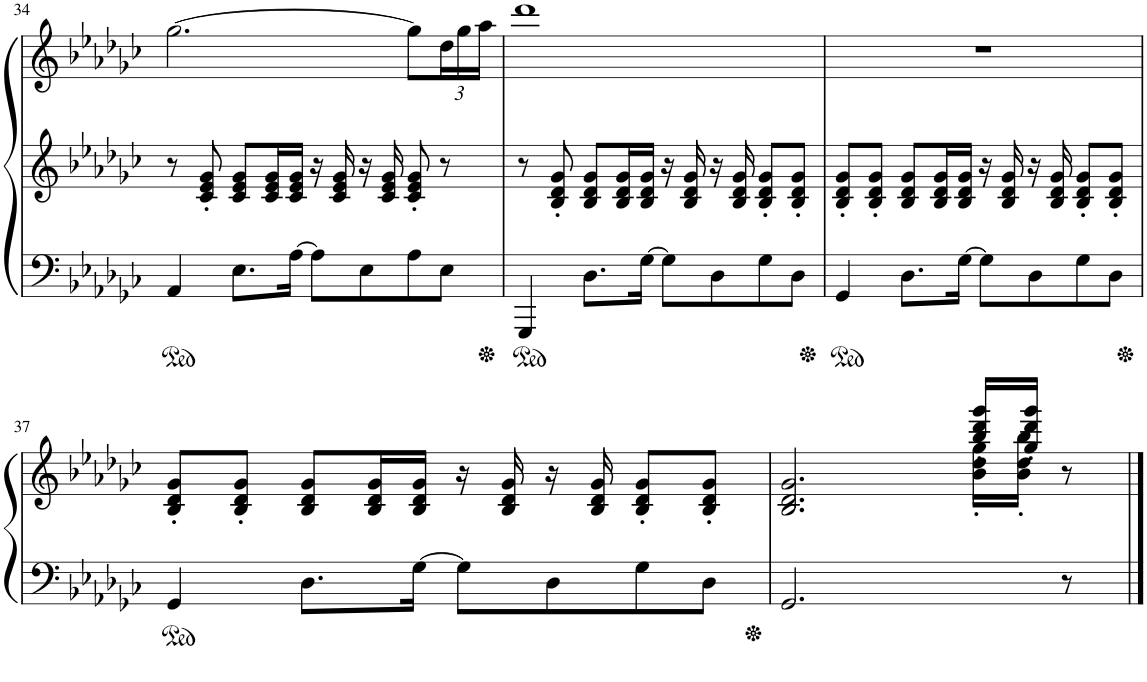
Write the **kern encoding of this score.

**kern	**kern	**kern
*part1	*part1	*part1
*staff3	*staff2	*staff1
*I"Piano	*	*
*I'Pno.	*	*
!!LO:PB:g=z
*clefF4	*clefG2	*clefG2
*k[b-e-a-d-g-c-]	*k[b-e-a-d-g-c-]	*k[b-e-a-d-g-c-]
*M4/4	*M4/4	*M4/4
=34	=34	=34
4AA-/	8r	[2.gg-\
.	8c-/' 8e-/' 8g-/'	.
8.E-\L	8c-/ 8e-/ 8g-/L	.
.	16c-/ 16e-/ 16g-/L	.
[16A-\Jk	16c-/ 16e-/ 16g-/JJ	.
8A-\L]	16r	.
.	16c-/ 16e-/ 16g-/	.
8E-\	16r	.
.	16c-/ 16e-/ 16g-/	.
8A-\	8c-/' 8e-/' 8g-/'	8gg-\L]
*	*	*Xbrackettup
8E-\J	8r	24dd-\L
.	.	24gg-\
.	.	24aa-\JJ
=35	=35	=35
4GGG-/	8r	1ddd-
.	8B-/' 8d-/' 8g-/'	.
8.D-\L	8B-/ 8d-/ 8g-/L	.
.	16B-/ 16d-/ 16g-/L	.
[16G-\Jk	16B-/ 16d-/ 16g-/JJ	.
8G-\L]	16r	.
.	16B-/ 16d-/ 16g-/	.
8D-\	16r	.
.	16B-/ 16d-/ 16g-/	.
8G-\	8B-/' 8d-/' 8g-/'L	.
8D-\J	8B-/' 8d-/' 8g-/'J	.
=36	=36	=36
4GG-/	8B-/' 8d-/' 8g-/'L	1r
.	8B-/' 8d-/' 8g-/'J	.
8.D-\L	8B-/ 8d-/ 8g-/L	.
.	16B-/ 16d-/ 16g-/L	.
[16G-\Jk	16B-/ 16d-/ 16g-/JJ	.
8G-\L]	16r	.
.	16B-/ 16d-/ 16g-/	.
8D-\	16r	.
.	16B-/ 16d-/ 16g-/	.
8G-\	8B-/' 8d-/' 8g-/'L	.
8D-\J	8B-/' 8d-/' 8g-/'J	.
!!LO:LB:g=z
=37	=37	=37
4GG-/	8B-/' 8d-/' 8g-/'L	1r
.	8B-/' 8d-/' 8g-/'J	.
8.D-\L	8B-/ 8d-/ 8g-/L	.
.	16B-/ 16d-/ 16g-/L	.
[16G-\Jk	16B-/ 16d-/ 16g-/JJ	.
8G-\L]	16r	.
.	16B-/ 16d-/ 16g-/	.
8D-\	16r	.
.	16B-/ 16d-/ 16g-/	.
8G-\	8B-/' 8d-/' 8g-/'L	.
8D-\J	8B-/' 8d-/' 8g-/'J	.
=38	=38	=38
*	*^	*
2.GG-/	2.B-/ 2.d-/ 2.g-/	2.ryy	1r
8ryy	16bb-/' 16ddd-/' 16ggg-/'LL	16b-\'< 16dd-\'< 16gg-\'<LL	.
.	16gg-/' 16ddd-/' 16ggg-/'JJ	16b-\'< 16dd-\'< 16bb-\'<JJ	.
8r	8r	8ryy	.
*	*v	*v	*
==	==	==
*-	*-	*-
